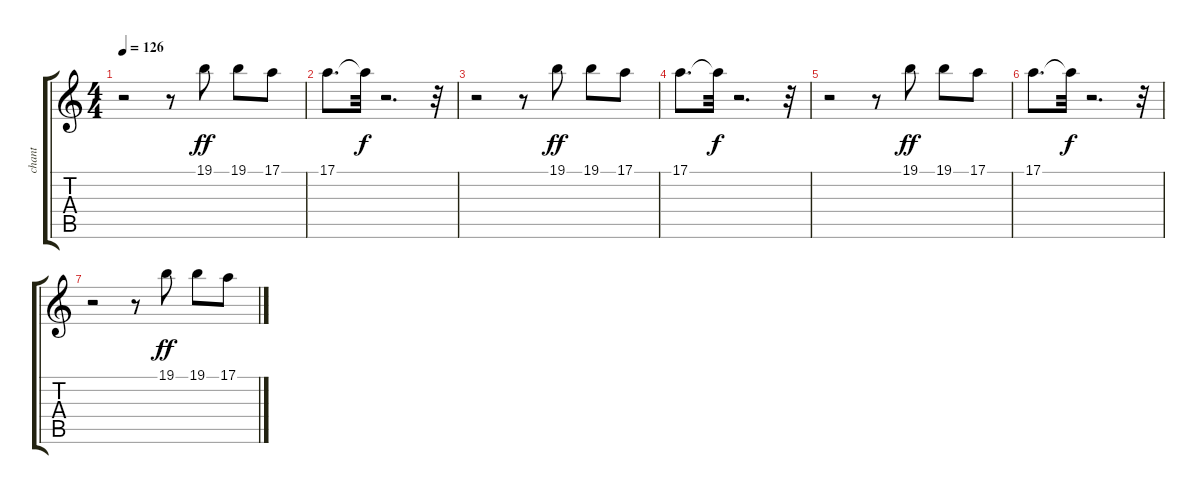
\track ("chant" "chant") {instrument trumpet}
\staff {score tabs}
\tuning (E4 B3 G3 D3 A2 E2) {hide}
\ts (4 4)
\tempo 126
\clef g2
\ks c
r.2{dy f} r.8 19.1.8{dy ff} 19.1.8 17.1.8 |
17.1.8{d volume 16} 17.1{t}.32{dy f} r.2{d} r.32 |
r.2 r.8 19.1.8{dy ff volume 12} 19.1.8{volume 11} 17.1.8{volume 11} |
17.1.8{d volume 11} 17.1{t}.32{dy f} r.2{d} r.32 |
r.2 r.8 19.1.8{dy ff volume 6} 19.1.8{volume 6} 17.1.8{volume 6} |
17.1.8{d volume 5} 17.1{t}.32{dy f} r.2{d} r.32 |
r.2 r.8 19.1.8{dy ff volume 1} 19.1.8{volume 1} 17.1.8{volume 0}
